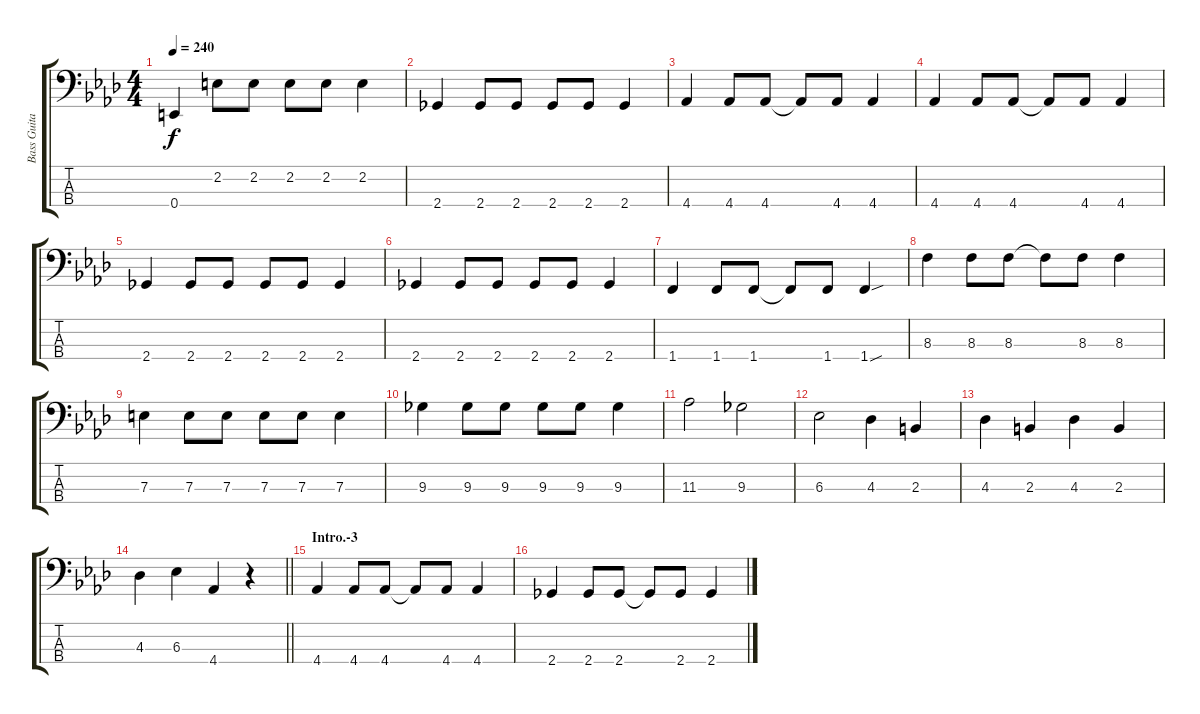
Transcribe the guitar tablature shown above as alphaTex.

\track ("Bass Guitar [Mio]" "Bass Guita") {instrument electricbassfinger}
\staff {score tabs}
\tuning (G2 D2 A1 E1) {hide}
\ts (4 4)
\tempo 240
\clef f4
\ks ab
0.4.4{dy f} 2.2.8 2.2.8 2.2.8 2.2.8 2.2.4 |
2.4.4 2.4.8 2.4.8 2.4.8 2.4.8 2.4.4 |
4.4.4 4.4.8 4.4.8 4.4{t}.8 4.4.8 4.4.4 |
4.4.4 4.4.8 4.4.8 4.4{t}.8 4.4.8 4.4.4 |
2.4.4 2.4.8 2.4.8 2.4.8 2.4.8 2.4.4 |
2.4.4 2.4.8 2.4.8 2.4.8 2.4.8 2.4.4 |
1.4.4 1.4.8 1.4.8 1.4{t}.8 1.4.8 1.4{sou}.4 |
8.3.4 8.3.8 8.3.8 8.3{t}.8 8.3.8 8.3.4 |
7.3.4 7.3.8 7.3.8 7.3.8 7.3.8 7.3.4 |
9.3.4 9.3.8 9.3.8 9.3.8 9.3.8 9.3.4 |
11.3.2 9.3.2 |
6.3.2 4.3.4 2.3.4 |
4.3.4 2.3.4 4.3.4 2.3.4 |
\barLineRight lightlight
4.3.4 6.3.4 4.4.4 r.4 |
\section ("" "Intro.-3")
4.4.4 4.4.8 4.4.8 4.4{t}.8 4.4.8 4.4.4 |
2.4.4 2.4.8 2.4.8 2.4{t}.8 2.4.8 2.4.4
